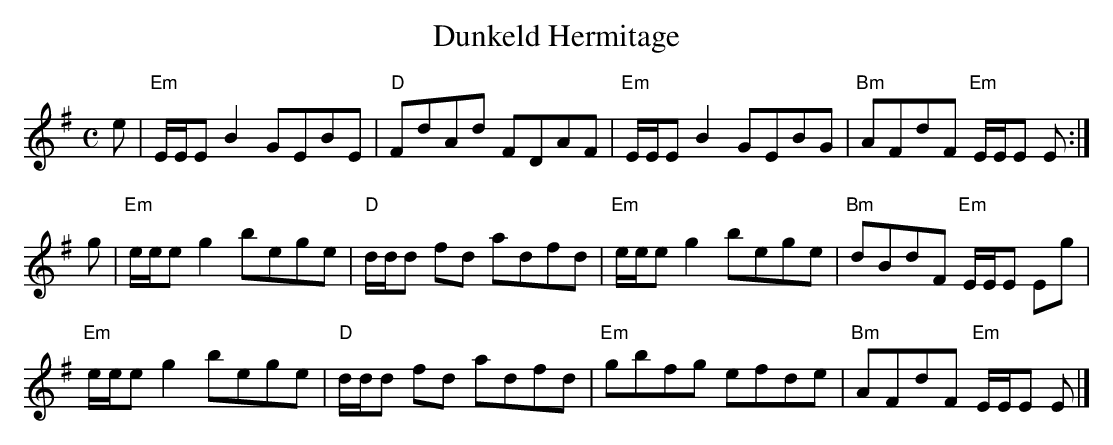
X:1
T:Dunkeld Hermitage
M:C
L:1/8
K:Em
e |\
"Em"E/E/E B2 GEBE | "D"FdAd FDAF | "Em"E/E/EB2 GEBG | "Bm"AFdF "Em"E/E/E E :|
g |\
"Em"e/e/eg2 bege | "D"d/d/d fd adfd | "Em"e/e/eg2 bege | "Bm"dBdF "Em"E/E/E Eg |
"Em"e/e/eg2 bege | "D"d/d/d fd adfd | "Em"gbfg    efde | "Bm"AFdF "Em"E/E/E E |]
